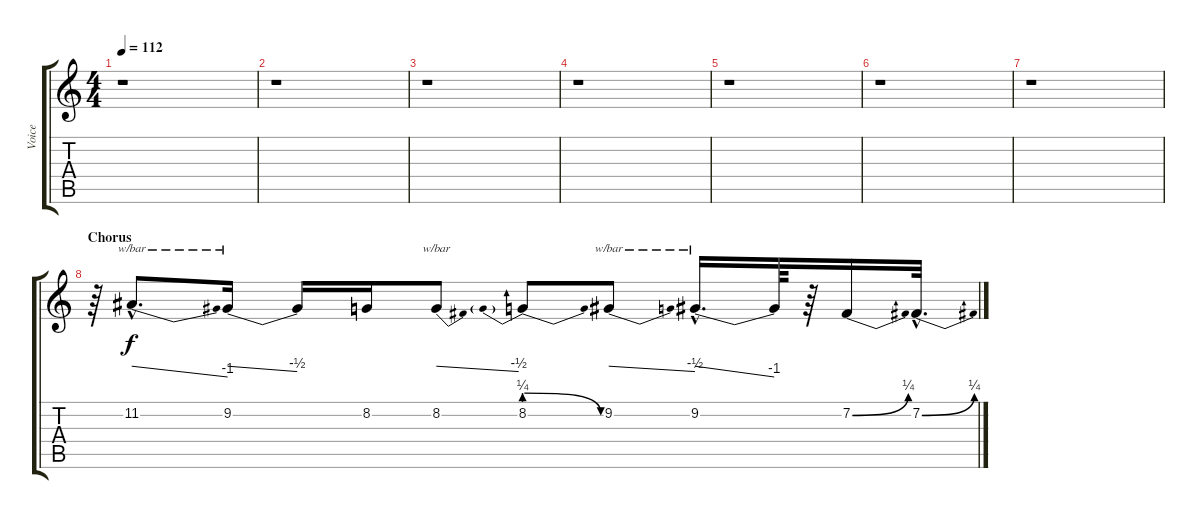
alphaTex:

\track ("Voice" "Voice") {instrument clarinet}
\staff {score tabs}
\tuning (E4 B3 G3 D3 A2 E2) {hide}
\ts (4 4)
\tempo 112
\clef g2
\ks c
r.1{dy f} |
r.1 |
r.1 |
r.1 |
r.1 |
r.1 |
r.1 |
\section ("" "Chorus")
r.64 11.2{hac}.8{d tbe (dive default 0 0 60 -4)} 9.2.16{tbe (dive default 0 0 60 -2)} 9.2{t}.16 8.2.16 8.2.8{tbe (dive default 0 0 60 -2)} 8.2{be (prebendrelease 0 1 60 0)}.8 9.2.8{tbe (dive default 0 0 60 -2)} 9.2{hac}.16{d tbe (dive default 0 0 60 -4)} 9.2{t}.64 r.64 7.2{be (bend 0 0 60 1)}.16 7.2{be (bend 0 0 60 1) hac}.32{d}
